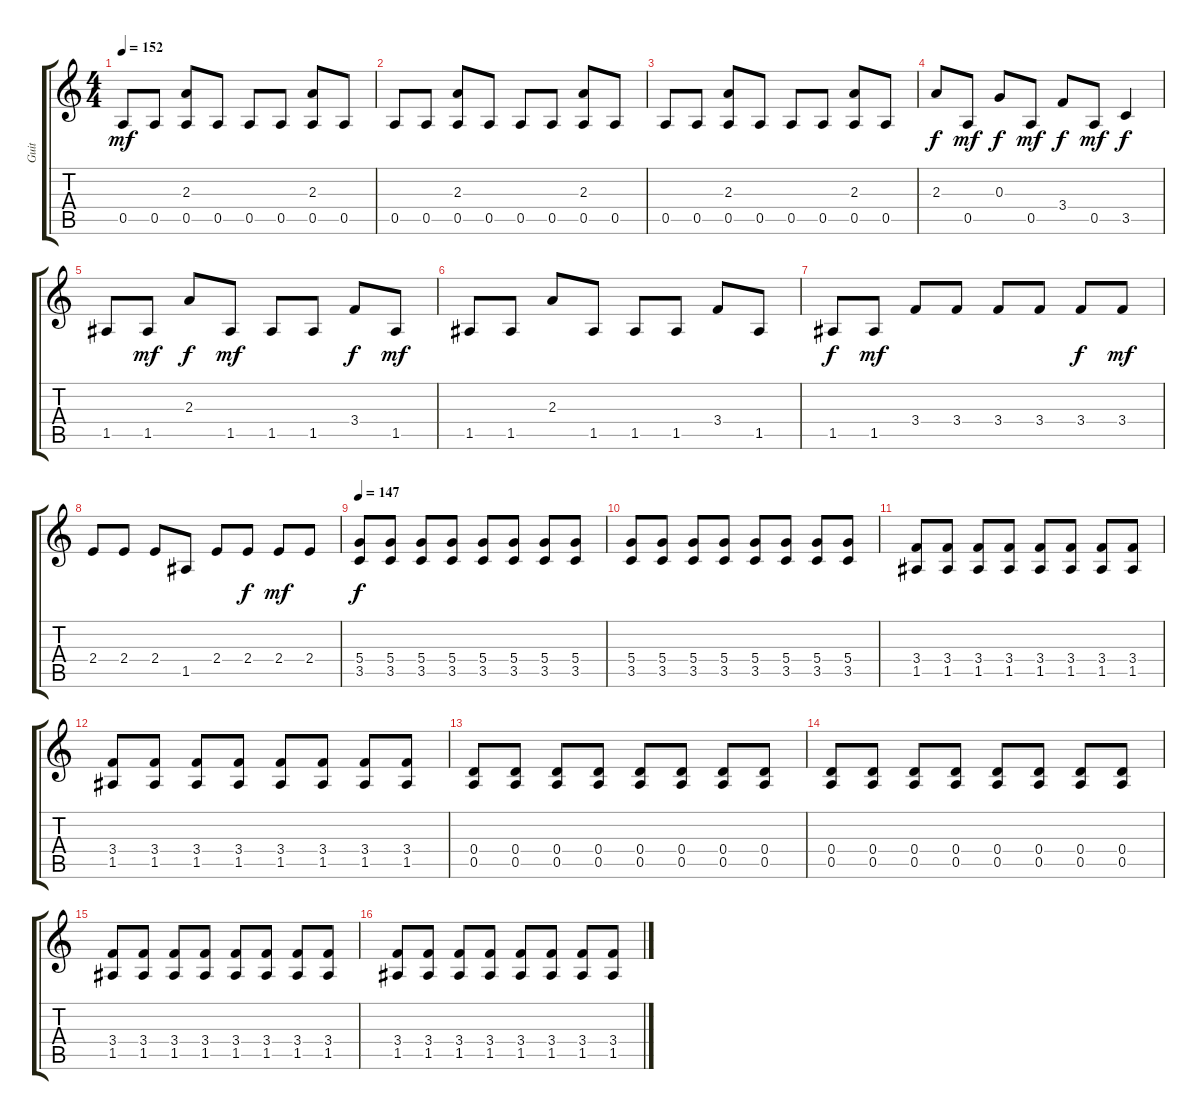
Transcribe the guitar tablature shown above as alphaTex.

\track ("Guit" "Guit") {instrument overdrivenguitar}
\staff {score tabs}
\tuning (E4 B3 G3 D3 A2 E2) {hide}
\ts (4 4)
\tempo 152
\clef g2
\ks c
0.5.8{dy mf} 0.5.8 (2.3 0.5).8 0.5.8 0.5.8 0.5.8 (2.3 0.5).8 0.5.8 |
0.5.8 0.5.8 (2.3 0.5).8 0.5.8 0.5.8 0.5.8 (2.3 0.5).8 0.5.8 |
0.5.8 0.5.8 (2.3 0.5).8 0.5.8 0.5.8 0.5.8 (2.3 0.5).8 0.5.8 |
2.3.8{dy f} 0.5.8{dy mf} 0.3.8{dy f} 0.5.8{dy mf} 3.4.8{dy f} 0.5.8{dy mf} 3.5.4{dy f} |
1.5.8 1.5.8{dy mf} 2.3.8{dy f} 1.5.8{dy mf} 1.5.8 1.5.8 3.4.8{dy f} 1.5.8{dy mf} |
1.5.8 1.5.8 2.3.8 1.5.8 1.5.8 1.5.8 3.4.8 1.5.8 |
1.5.8{dy f} 1.5.8{dy mf} 3.4.8 3.4.8 3.4.8 3.4.8 3.4.8{dy f} 3.4.8{dy mf} |
2.4.8 2.4.8 2.4.8 1.5.8 2.4.8 2.4.8{dy f} 2.4.8{dy mf} 2.4.8 |
\tempo 147
(5.4 3.5).8{dy f} (5.4 3.5).8 (5.4 3.5).8 (5.4 3.5).8 (5.4 3.5).8 (5.4 3.5).8 (5.4 3.5).8 (5.4 3.5).8 |
(5.4 3.5).8 (5.4 3.5).8 (5.4 3.5).8 (5.4 3.5).8 (5.4 3.5).8 (5.4 3.5).8 (5.4 3.5).8 (5.4 3.5).8 |
(3.4 1.5).8 (3.4 1.5).8 (3.4 1.5).8 (3.4 1.5).8 (3.4 1.5).8 (3.4 1.5).8 (3.4 1.5).8 (3.4 1.5).8 |
(3.4 1.5).8 (3.4 1.5).8 (3.4 1.5).8 (3.4 1.5).8 (3.4 1.5).8 (3.4 1.5).8 (3.4 1.5).8 (3.4 1.5).8 |
(0.4 0.5).8 (0.4 0.5).8 (0.4 0.5).8 (0.4 0.5).8 (0.4 0.5).8 (0.4 0.5).8 (0.4 0.5).8 (0.4 0.5).8 |
(0.4 0.5).8 (0.4 0.5).8 (0.4 0.5).8 (0.4 0.5).8 (0.4 0.5).8 (0.4 0.5).8 (0.4 0.5).8 (0.4 0.5).8 |
(3.4 1.5).8 (3.4 1.5).8 (3.4 1.5).8 (3.4 1.5).8 (3.4 1.5).8 (3.4 1.5).8 (3.4 1.5).8 (3.4 1.5).8 |
(3.4 1.5).8 (3.4 1.5).8 (3.4 1.5).8 (3.4 1.5).8 (3.4 1.5).8 (3.4 1.5).8 (3.4 1.5).8 (3.4 1.5).8
